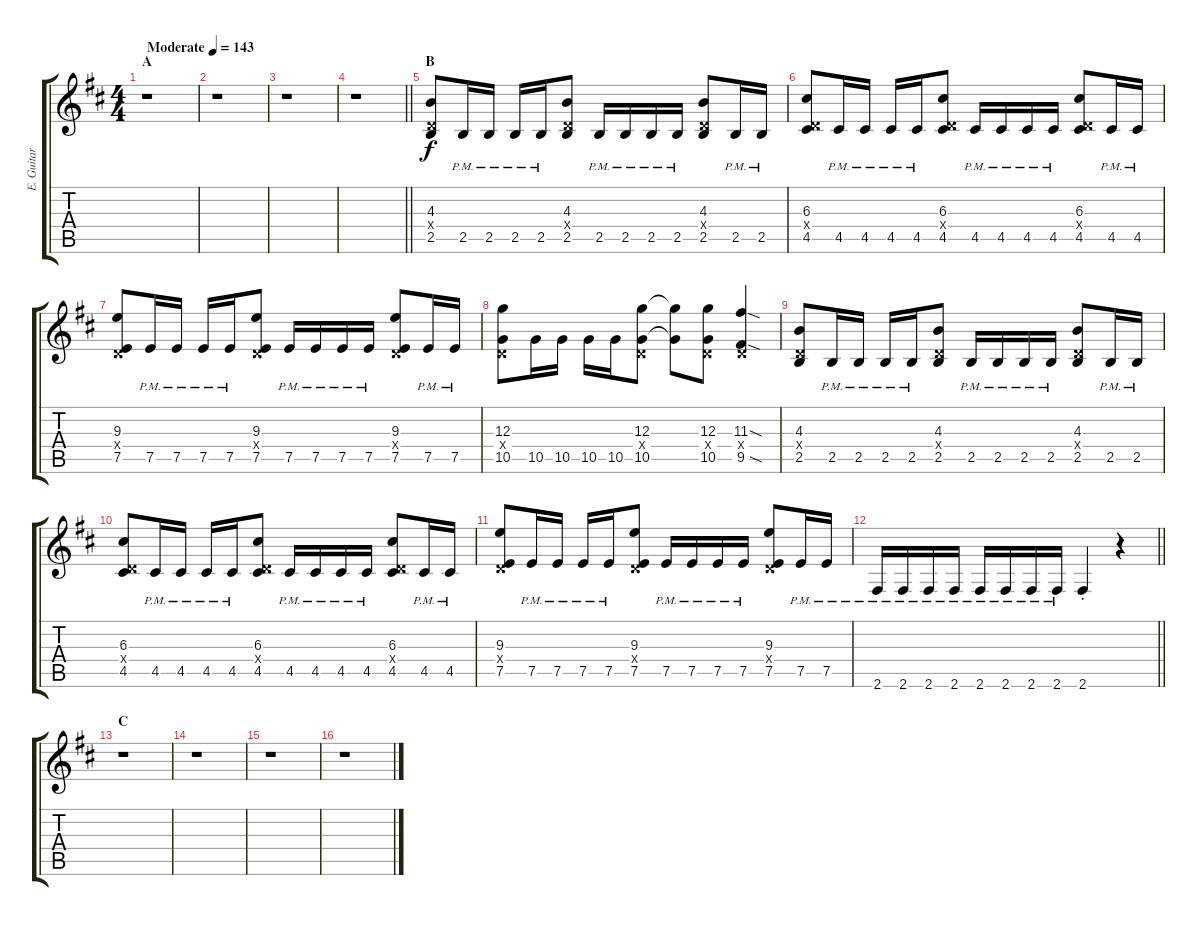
\track ("E. Guitar II" "E. Guitar ") {instrument overdrivenguitar}
\staff {score tabs}
\tuning (E4 B3 G3 D3 A2 E2) {hide}
\ts (4 4)
\section ("" "A")
\tempo (143 "Moderate")
\clef g2
\ks d
r.1{dy f instrument overdrivenguitar} |
r.1 |
r.1 |
\barLineRight lightlight
r.1 |
\section ("" "B")
(4.3 0.4{x} 2.5).8 2.5{pm}.16 2.5{pm}.16 2.5{pm}.16 2.5{pm}.16 (4.3 0.4{x} 2.5).8 2.5{pm}.16 2.5{pm}.16 2.5{pm}.16 2.5{pm}.16 (4.3 0.4{x} 2.5).8 2.5{pm}.16 2.5{pm}.16 |
(6.3 0.4{x} 4.5).8 4.5{pm}.16 4.5{pm}.16 4.5{pm}.16 4.5{pm}.16 (6.3 0.4{x} 4.5).8 4.5{pm}.16 4.5{pm}.16 4.5{pm}.16 4.5{pm}.16 (6.3 0.4{x} 4.5).8 4.5{pm}.16 4.5{pm}.16 |
(9.3 0.4{x} 7.5).8 7.5{pm}.16 7.5{pm}.16 7.5{pm}.16 7.5{pm}.16 (9.3 0.4{x} 7.5).8 7.5{pm}.16 7.5{pm}.16 7.5{pm}.16 7.5{pm}.16 (9.3 0.4{x} 7.5).8 7.5{pm}.16 7.5{pm}.16 |
(12.3 0.4{x} 10.5).8 10.5.16 10.5.16 10.5.16 10.5.16 (12.3 0.4{x} 10.5).8 (12.3{t} 10.5{t}).8 (12.3 0.4{x} 10.5).8 (11.3{sod} 0.4{x} 9.5{sod}).4 |
(4.3 0.4{x} 2.5).8 2.5{pm}.16 2.5{pm}.16 2.5{pm}.16 2.5{pm}.16 (4.3 0.4{x} 2.5).8 2.5{pm}.16 2.5{pm}.16 2.5{pm}.16 2.5{pm}.16 (4.3 0.4{x} 2.5).8 2.5{pm}.16 2.5{pm}.16 |
(6.3 0.4{x} 4.5).8 4.5{pm}.16 4.5{pm}.16 4.5{pm}.16 4.5{pm}.16 (6.3 0.4{x} 4.5).8 4.5{pm}.16 4.5{pm}.16 4.5{pm}.16 4.5{pm}.16 (6.3 0.4{x} 4.5).8 4.5{pm}.16 4.5{pm}.16 |
(9.3 0.4{x} 7.5).8 7.5{pm}.16 7.5{pm}.16 7.5{pm}.16 7.5{pm}.16 (9.3 0.4{x} 7.5).8 7.5{pm}.16 7.5{pm}.16 7.5{pm}.16 7.5{pm}.16 (9.3 0.4{x} 7.5).8 7.5{pm}.16 7.5{pm}.16 |
\barLineRight lightlight
2.6{pm}.16 2.6{pm}.16 2.6{pm}.16 2.6{pm}.16 2.6{pm}.16 2.6{pm}.16 2.6{pm}.16 2.6{pm}.16 2.6{st}.4 r.4 |
\section ("" "C")
r.1 |
r.1 |
r.1 |
r.1
